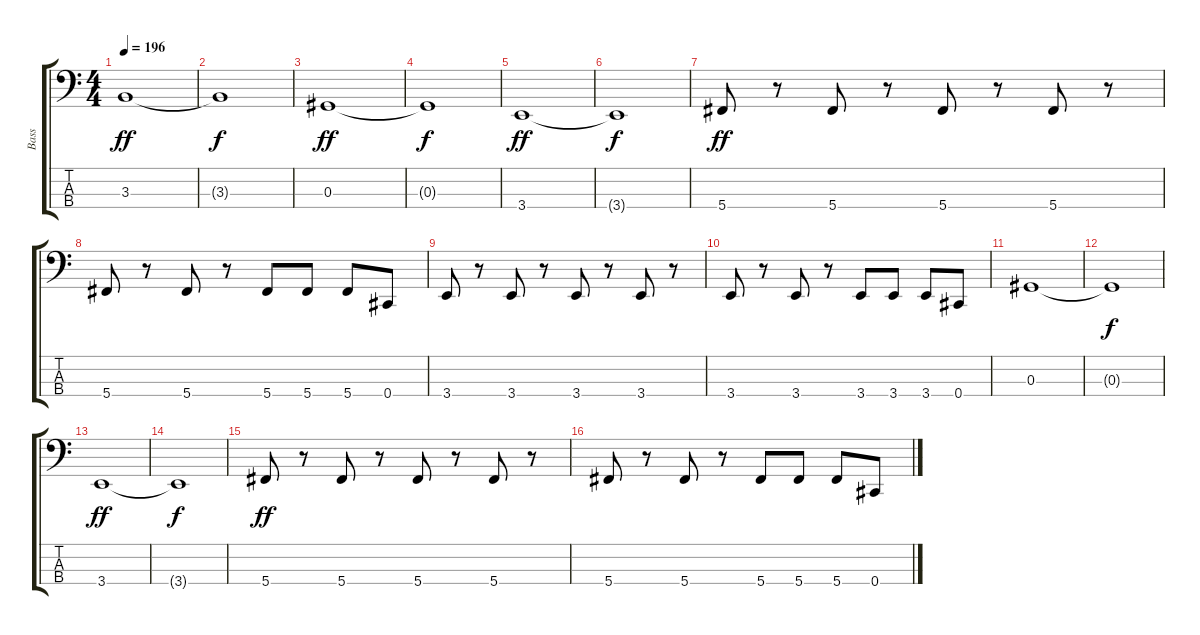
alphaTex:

\track ("Bass" "Bass") {instrument electricbasspick}
\staff {score tabs}
\tuning (Gb2 Db2 Ab1 Db1) {hide}
\ts (4 4)
\tempo 196
\clef f4
\ks c
3.3.1{dy ff} |
3.3{t}.1{dy f} |
0.3.1{dy ff} |
0.3{t}.1{dy f} |
3.4.1{dy ff} |
3.4{t}.1{dy f} |
5.4.8{dy ff} r.8 5.4.8 r.8 5.4.8 r.8 5.4.8 r.8 |
5.4.8 r.8 5.4.8 r.8 5.4.8 5.4.8 5.4.8 0.4.8 |
3.4.8 r.8 3.4.8 r.8 3.4.8 r.8 3.4.8 r.8 |
3.4.8 r.8 3.4.8 r.8 3.4.8 3.4.8 3.4.8 0.4.8 |
0.3.1 |
0.3{t}.1{dy f} |
3.4.1{dy ff} |
3.4{t}.1{dy f} |
5.4.8{dy ff} r.8 5.4.8 r.8 5.4.8 r.8 5.4.8 r.8 |
5.4.8 r.8 5.4.8 r.8 5.4.8 5.4.8 5.4.8 0.4.8
